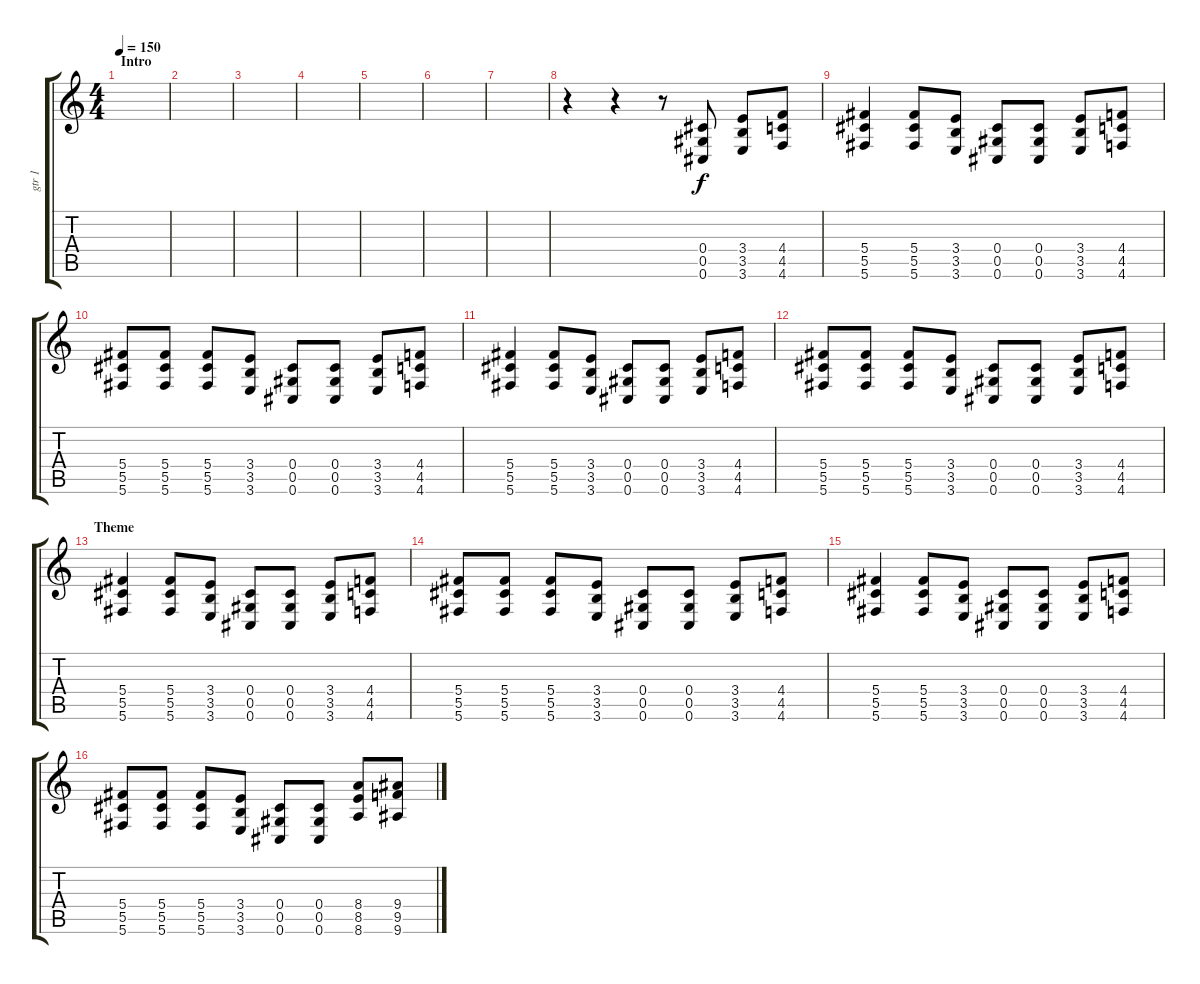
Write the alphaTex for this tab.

\track ("gtr 1" "gtr 1") {instrument distortionguitar}
\staff {score tabs}
\tuning (Eb4 Bb3 Gb3 Db3 Ab2 Db2) {hide}
\ts (4 4)
\section ("" "Intro")
\tempo 150
\clef g2
\ks c
|
|
|
|
|
|
|
r.4 r.4 r.8 (0.4 0.5 0.6).8 (3.4 3.5 3.6).8 (4.4 4.5 4.6).8 |
(5.4 5.5 5.6).4 (5.4 5.5 5.6).8 (3.4 3.5 3.6).8 (0.4 0.5 0.6).8 (0.4 0.5 0.6).8 (3.4 3.5 3.6).8 (4.4 4.5 4.6).8 |
(5.4 5.5 5.6).8 (5.4 5.5 5.6).8 (5.4 5.5 5.6).8 (3.4 3.5 3.6).8 (0.4 0.5 0.6).8 (0.4 0.5 0.6).8 (3.4 3.5 3.6).8 (4.4 4.5 4.6).8 |
(5.4 5.5 5.6).4 (5.4 5.5 5.6).8 (3.4 3.5 3.6).8 (0.4 0.5 0.6).8 (0.4 0.5 0.6).8 (3.4 3.5 3.6).8 (4.4 4.5 4.6).8 |
\section ("" "")
(5.4 5.5 5.6).8 (5.4 5.5 5.6).8 (5.4 5.5 5.6).8 (3.4 3.5 3.6).8 (0.4 0.5 0.6).8 (0.4 0.5 0.6).8 (3.4 3.5 3.6).8 (4.4 4.5 4.6).8 |
\section ("" "Theme")
(5.4 5.5 5.6).4 (5.4 5.5 5.6).8 (3.4 3.5 3.6).8 (0.4 0.5 0.6).8 (0.4 0.5 0.6).8 (3.4 3.5 3.6).8 (4.4 4.5 4.6).8 |
(5.4 5.5 5.6).8 (5.4 5.5 5.6).8 (5.4 5.5 5.6).8 (3.4 3.5 3.6).8 (0.4 0.5 0.6).8 (0.4 0.5 0.6).8 (3.4 3.5 3.6).8 (4.4 4.5 4.6).8 |
(5.4 5.5 5.6).4 (5.4 5.5 5.6).8 (3.4 3.5 3.6).8 (0.4 0.5 0.6).8 (0.4 0.5 0.6).8 (3.4 3.5 3.6).8 (4.4 4.5 4.6).8 |
(5.4 5.5 5.6).8 (5.4 5.5 5.6).8 (5.4 5.5 5.6).8 (3.4 3.5 3.6).8 (0.4 0.5 0.6).8 (0.4 0.5 0.6).8 (8.4 8.5 8.6).8 (9.4 9.5 9.6).8
